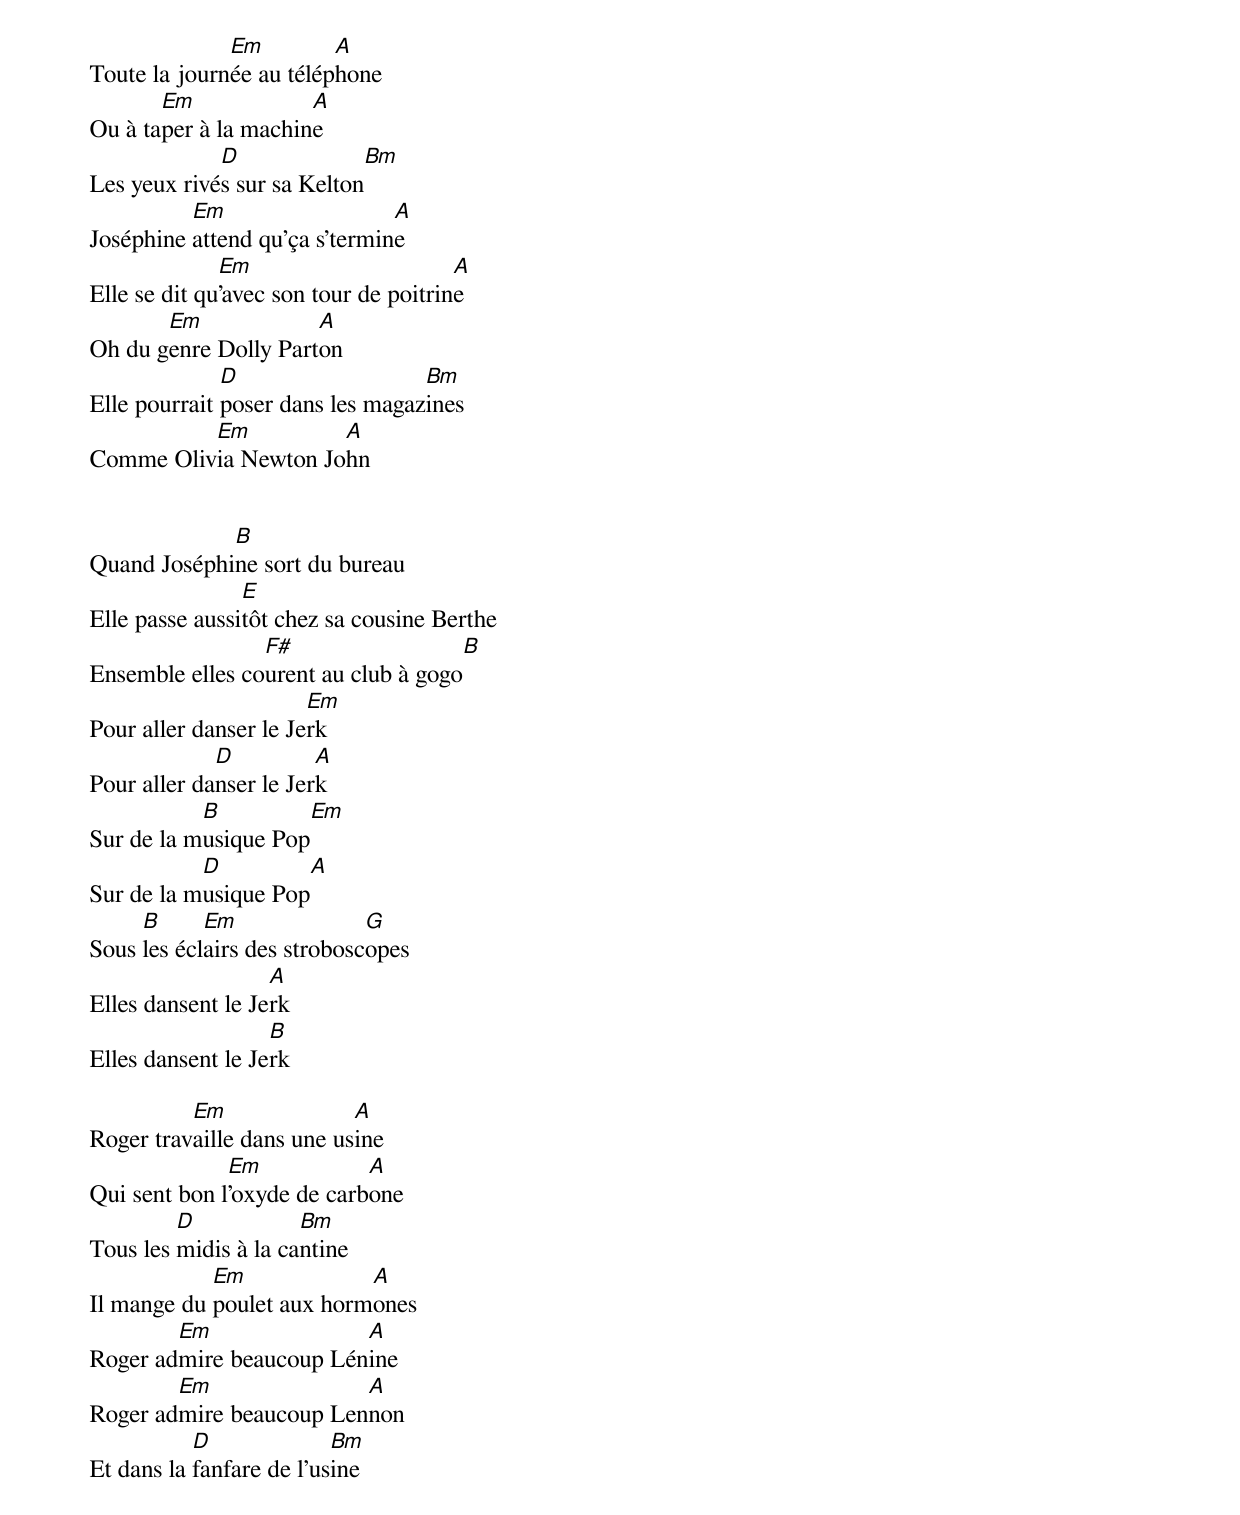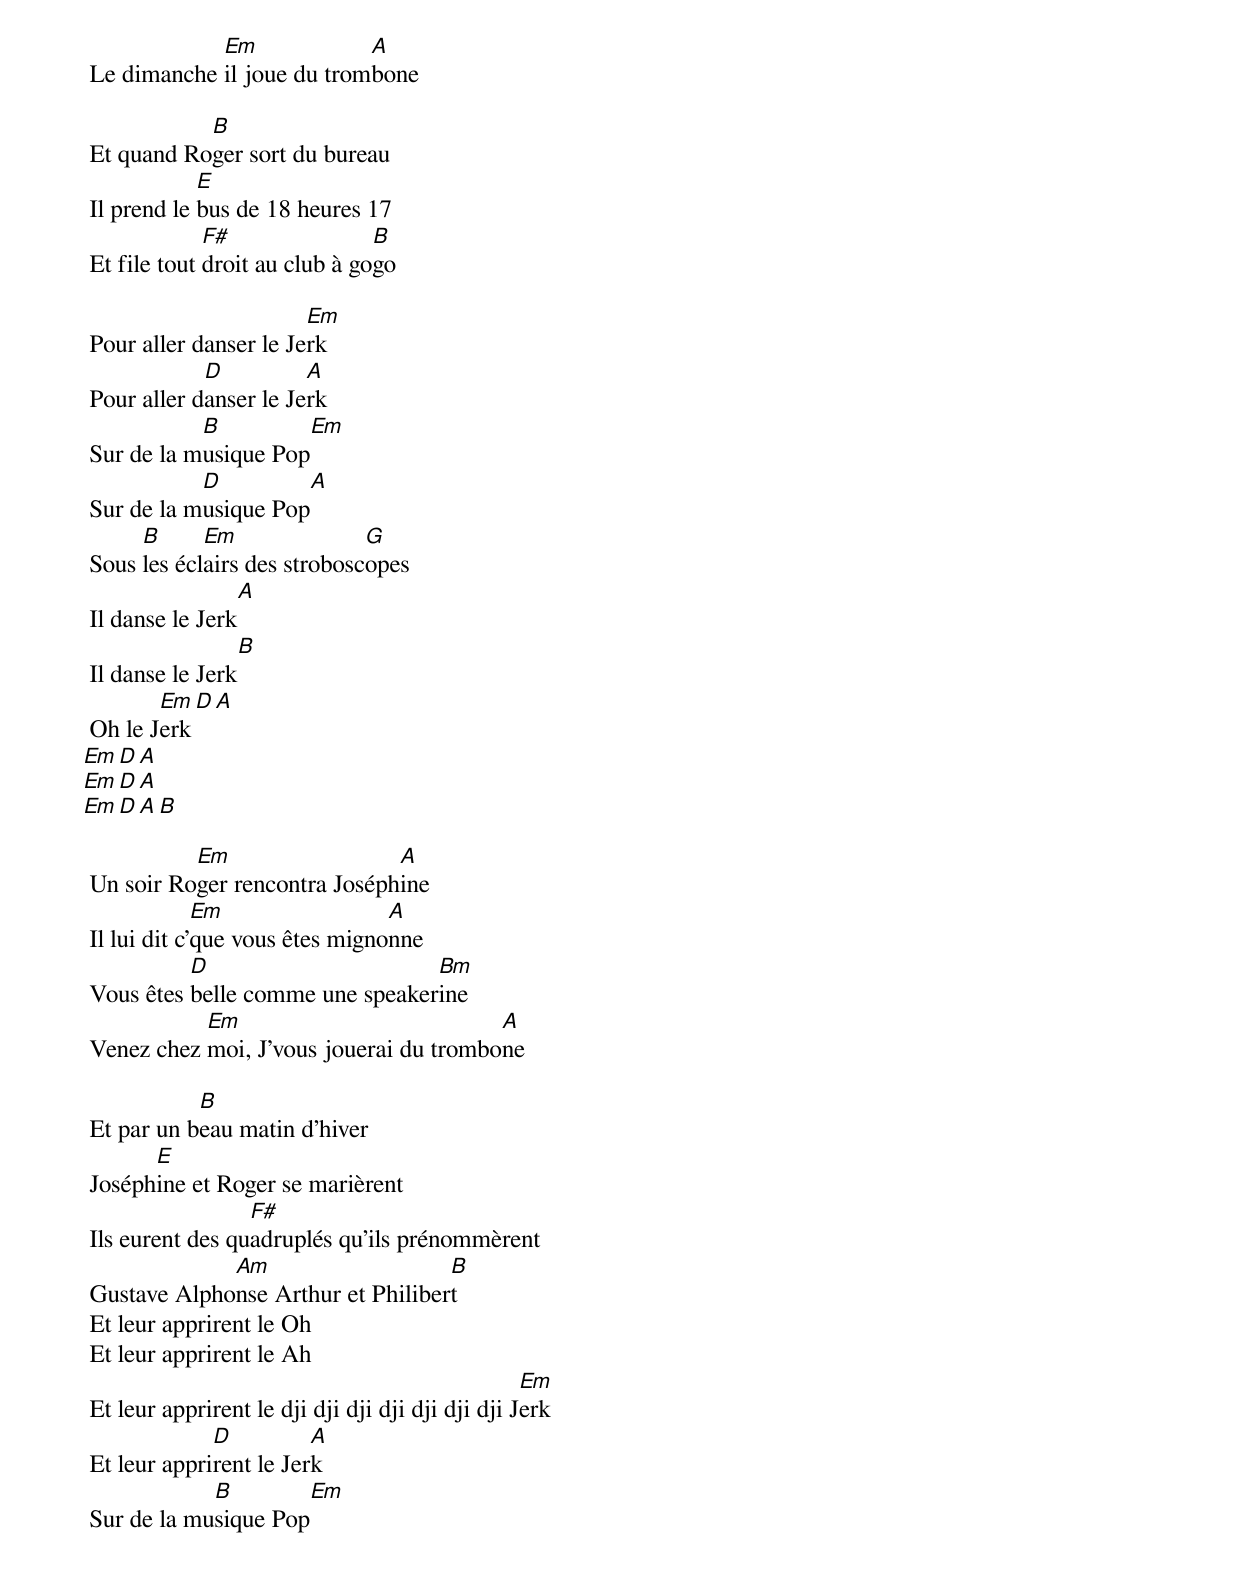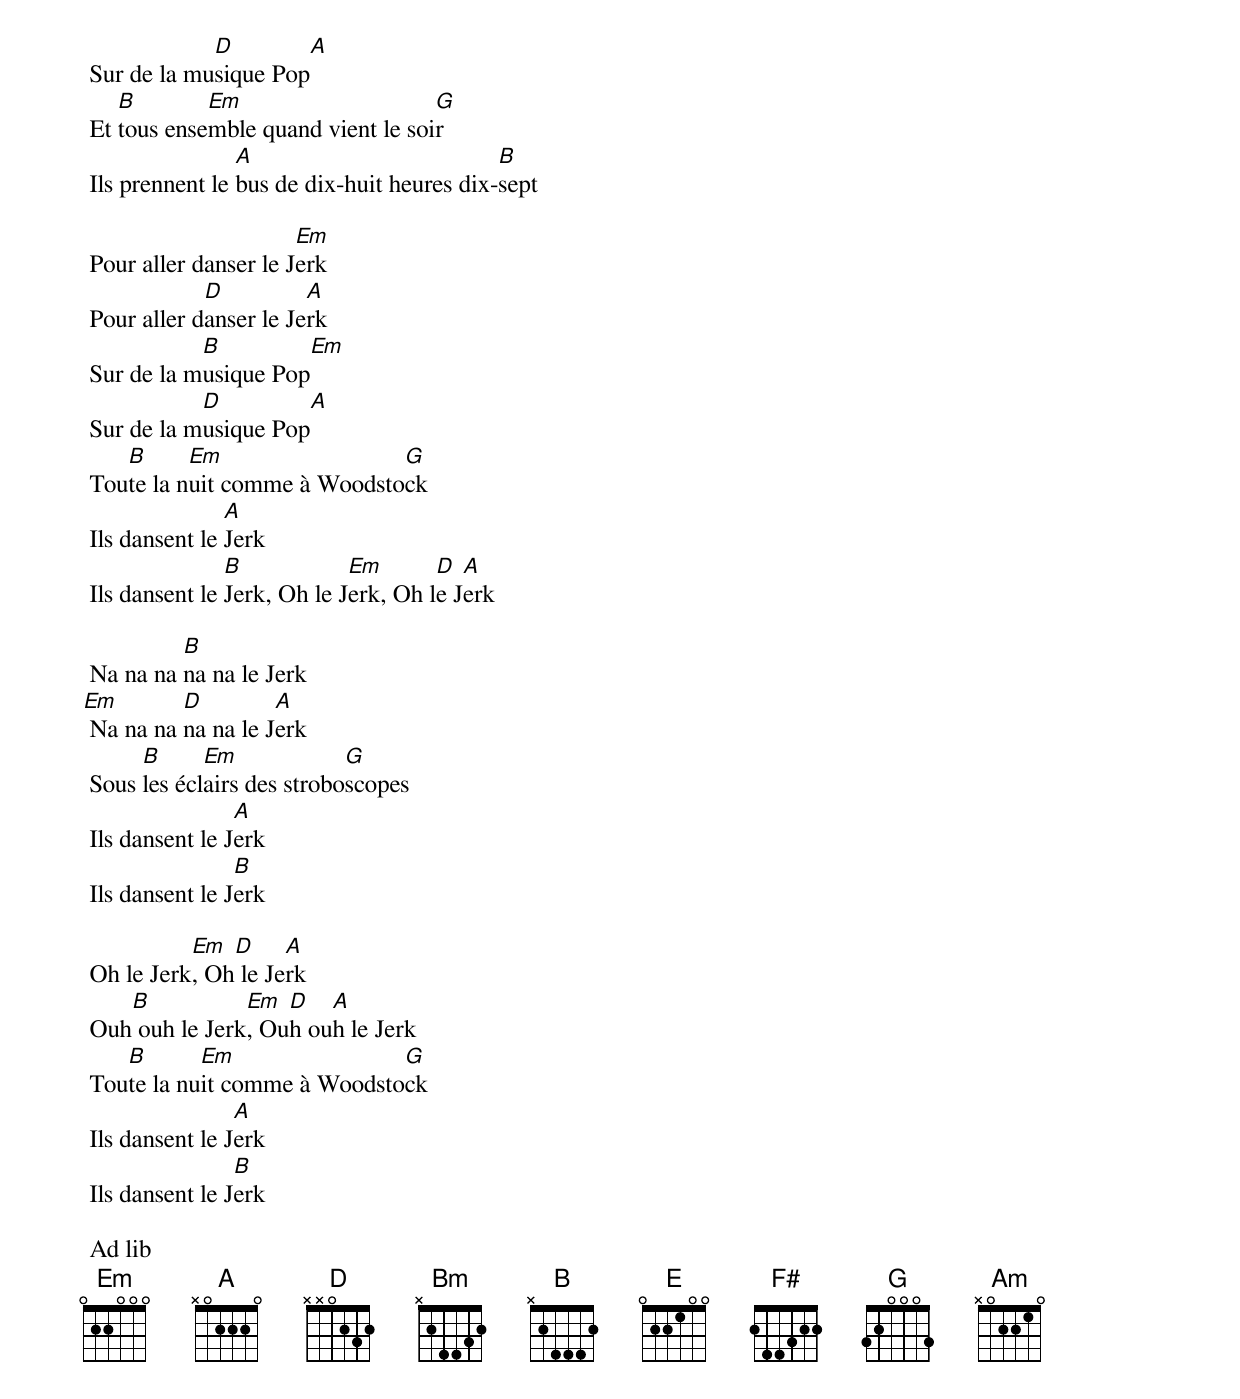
               Em         A
 Toute la journée au téléphone
        Em             A
 Ou à taper à la machine
              D              Bm
 Les yeux rivés sur sa Kelton
           Em                   A
 Joséphine attend qu'ça s'termine
               Em                       A
 Elle se dit qu'avec son tour de poitrine
        Em             A
 Oh du genre Dolly Parton
               D                   Bm
 Elle pourrait poser dans les magazines
           Em          A
 Comme Olivia Newton John


              B
 Quand Joséphine sort du bureau
                 E
 Elle passe aussitôt chez sa cousine Berthe
                  F#                   B
 Ensemble elles courent au club à gogo
                        Em
 Pour aller danser le Jerk
              D          A
 Pour aller danser le Jerk
            B         Em
 Sur de la musique Pop
            D         A
 Sur de la musique Pop
      B      Em               G
 Sous les éclairs des stroboscopes
                    A
 Elles dansent le Jerk
                    B
 Elles dansent le Jerk

           Em               A
 Roger travaille dans une usine
               Em            A
 Qui sent bon l'oxyde de carbone
          D            Bm
 Tous les midis à la cantine
             Em             A
 Il mange du poulet aux hormones
         Em               A
 Roger admire beaucoup Lénine
         Em               A
 Roger admire beaucoup Lennon
            D              Bm
 Et dans la fanfare de l'usine
             Em             A
 Le dimanche il joue du trombone

            B
 Et quand Roger sort du bureau
             E
 Il prend le bus de 18 heures 17
              F#                B
 Et file tout droit au club à gogo

                        Em
 Pour aller danser le Jerk
             D          A
 Pour aller danser le Jerk
            B         Em
 Sur de la musique Pop
            D         A
 Sur de la musique Pop
      B      Em               G
 Sous les éclairs des stroboscopes
                    A
 Il danse le Jerk
                    B
 Il danse le Jerk
        Em    D    A
 Oh le Jerk
     Em    D    A
     Em    D    A
     Em    D    A    B

           Em                  A
 Un soir Roger rencontra Joséphine
              Em                 A
 Il lui dit c'que vous êtes mignonne
           D                      Bm
 Vous êtes belle comme une speakerine
            Em                           A
 Venez chez moi, J'vous jouerai du trombone

            B
 Et par un beau matin d'hiver
       E
 Joséphine et Roger se marièrent
                  F#
 Ils eurent des quadruplés qu'ils prénommèrent
              Am                    B
 Gustave Alphonse Arthur et Philibert
 Et leur apprirent le Oh
 Et leur apprirent le Ah
                                                   Em
 Et leur apprirent le dji dji dji dji dji dji dji Jerk
              D          A
 Et leur apprirent le Jerk
             B        Em
 Sur de la musique Pop
             D        A
 Sur de la musique Pop
    B        Em                     G
 Et tous ensemble quand vient le soir
                 A                          B
 Ils prennent le bus de dix-huit heures dix-sept

                       Em
 Pour aller danser le Jerk
             D          A
 Pour aller danser le Jerk
            B         Em
 Sur de la musique Pop
            D         A
 Sur de la musique Pop
    B      Em                 G
 Toute la nuit comme à Woodstock
                A
 Ils dansent le Jerk
                B            Em       D  A
 Ils dansent le Jerk, Oh le Jerk, Oh le Jerk

          B
 Na na na na na le Jerk
Em        D         A
 Na na na na na le Jerk
      B      Em             G
 Sous les éclairs des stroboscopes
                 A
 Ils dansent le Jerk
                 B
 Ils dansent le Jerk

           Em  D     A
 Oh le Jerk, Oh le Jerk
    B           Em  D   A
 Ouh ouh le Jerk, Ouh ouh le Jerk
    B       Em                G
 Toute la nuit comme à Woodstock
                 A
 Ils dansent le Jerk
                 B
 Ils dansent le Jerk

 Ad lib
